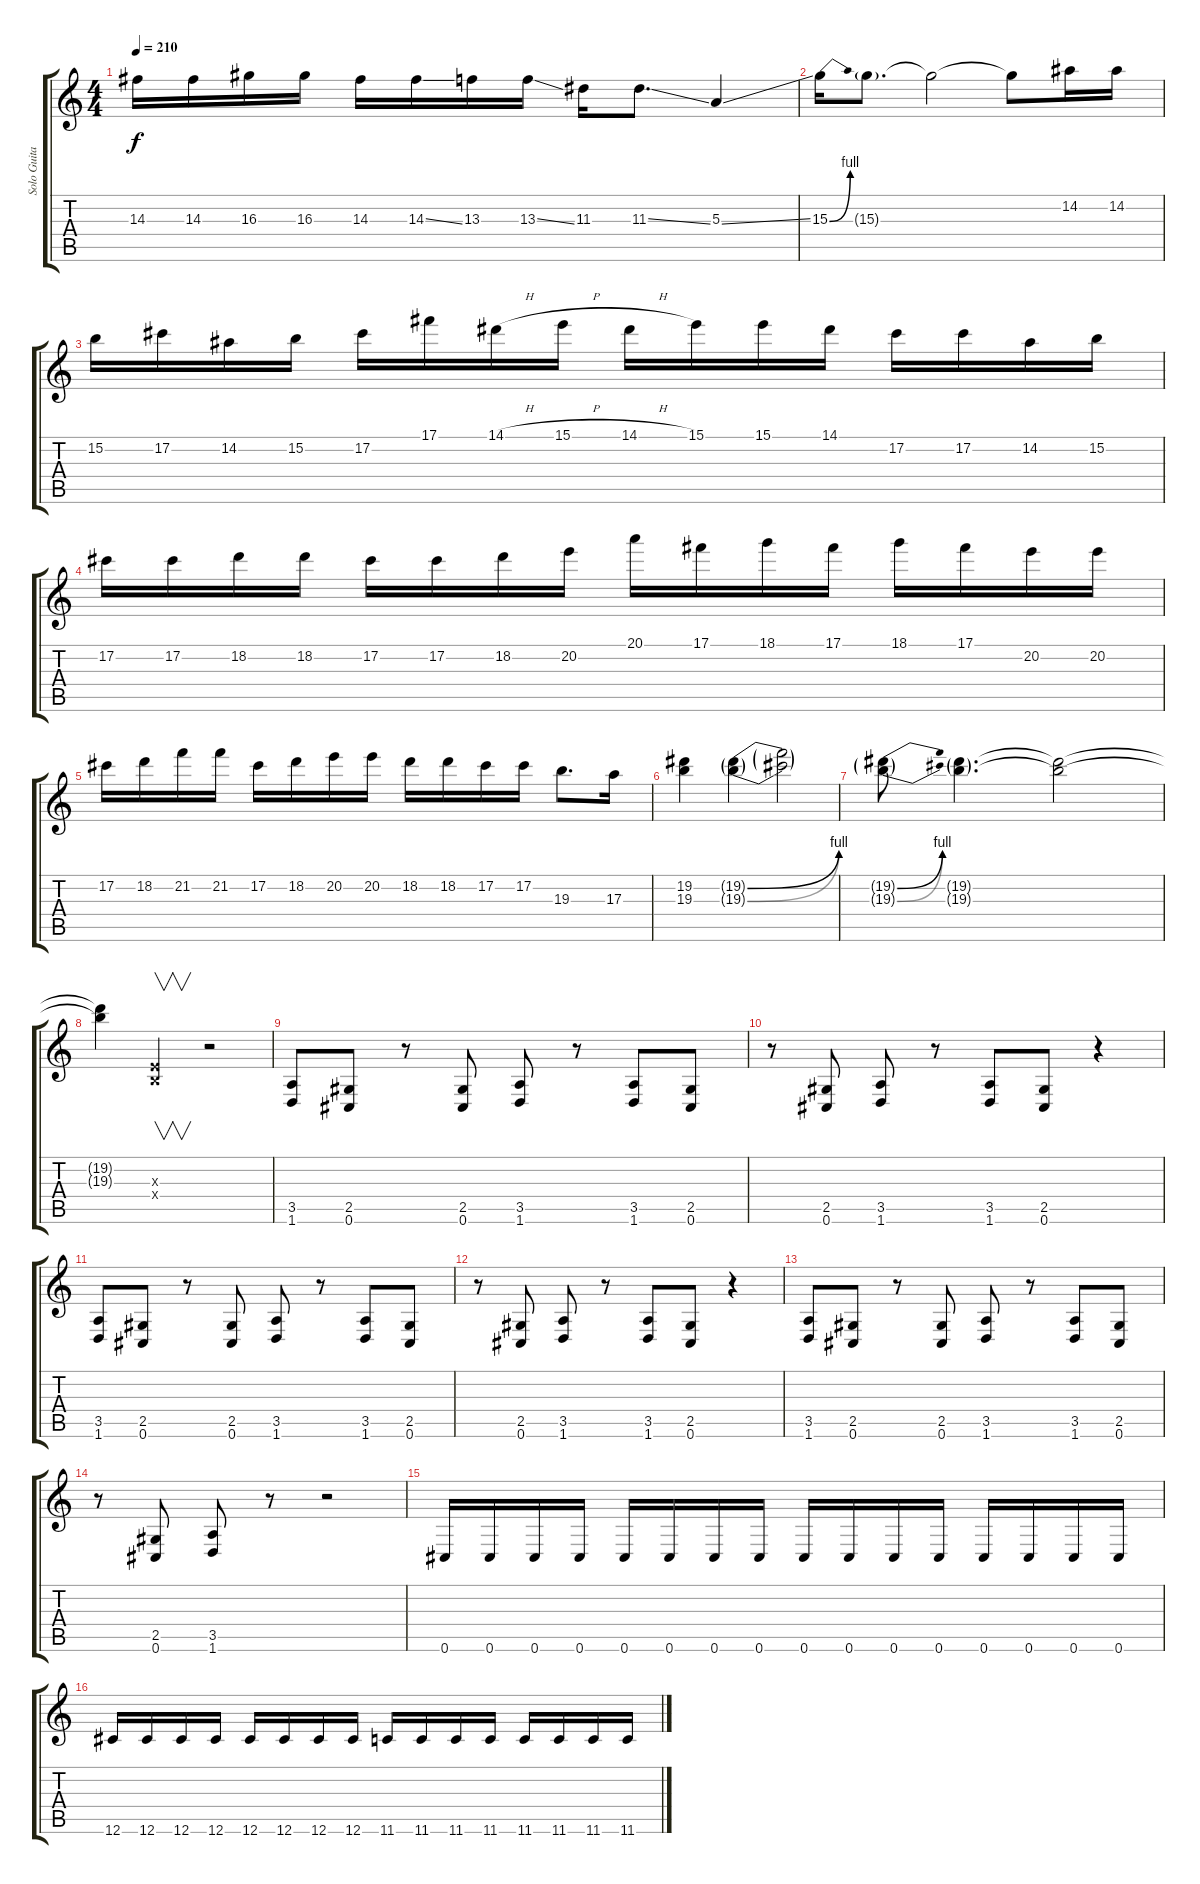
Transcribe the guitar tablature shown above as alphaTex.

\track ("Solo Guitar" "Solo Guita") {instrument overdrivenguitar}
\staff {score tabs}
\tuning (Db4 Ab3 E3 B2 Gb2 Db2) {hide}
\ts (4 4)
\tempo 210
\clef g2
\ks c
14.3.16{dy f} 14.3.16 16.3.16 16.3.16 14.3.16 14.3{ss}.16 13.3.16 13.3{ss}.16 11.3.16 11.3{ss}.8{d} 5.3{ss}.4 |
15.3{be (bend 0 0 60 4)}.16 15.3{g}.8{d} 15.3{t}.2 15.3{t}.8 14.2.16 14.2.16 |
15.2.16 17.2.16 14.2.16 15.2.16 17.2.16 17.1.16 14.1{h}.16 15.1{h}.16 14.1{h}.16 15.1.16 15.1.16 14.1.16 17.2.16 17.2.16 14.2.16 15.2.16 |
17.2.16 17.2.16 18.2.16 18.2.16 17.2.16 17.2.16 18.2.16 20.2.16 20.1.16 17.1.16 18.1.16 17.1.16 18.1.16 17.1.16 20.2.16 20.2.16 |
17.2.16 18.2.16 21.2.16 21.2.16 17.2.16 18.2.16 20.2.16 20.2.16 18.2.16 18.2.16 17.2.16 17.2.16 19.3.8{d} 17.3.16 |
(19.2 19.3).4 (19.2{be (bend 0 0 60 4) g} 19.3{be (bend 0 0 60 4) g}).4 (19.2{t} 19.3{t}).2 |
(19.2{be (bend 0 0 60 4) g} 19.3{be (bend 0 0 60 4) g}).8 (19.2{g} 19.3{g}).4{d} (19.2{t} 19.3{t}).2 |
(19.2{t} 19.3{t}).4 (0.3{x} 0.4{x}).4{v} r.2 |
(3.5 1.6).8 (2.5 0.6).8 r.8 (2.5 0.6).8 (3.5 1.6).8 r.8 (3.5 1.6).8 (2.5 0.6).8 |
r.8 (2.5 0.6).8 (3.5 1.6).8 r.8 (3.5 1.6).8 (2.5 0.6).8 r.4 |
(3.5 1.6).8 (2.5 0.6).8 r.8 (2.5 0.6).8 (3.5 1.6).8 r.8 (3.5 1.6).8 (2.5 0.6).8 |
r.8 (2.5 0.6).8 (3.5 1.6).8 r.8 (3.5 1.6).8 (2.5 0.6).8 r.4 |
(3.5 1.6).8 (2.5 0.6).8 r.8 (2.5 0.6).8 (3.5 1.6).8 r.8 (3.5 1.6).8 (2.5 0.6).8 |
r.8 (2.5 0.6).8 (3.5 1.6).8 r.8 r.2 |
0.6.16 0.6.16 0.6.16 0.6.16 0.6.16 0.6.16 0.6.16 0.6.16 0.6.16 0.6.16 0.6.16 0.6.16 0.6.16 0.6.16 0.6.16 0.6.16 |
12.6.16 12.6.16 12.6.16 12.6.16 12.6.16 12.6.16 12.6.16 12.6.16 11.6.16 11.6.16 11.6.16 11.6.16 11.6.16 11.6.16 11.6.16 11.6.16
